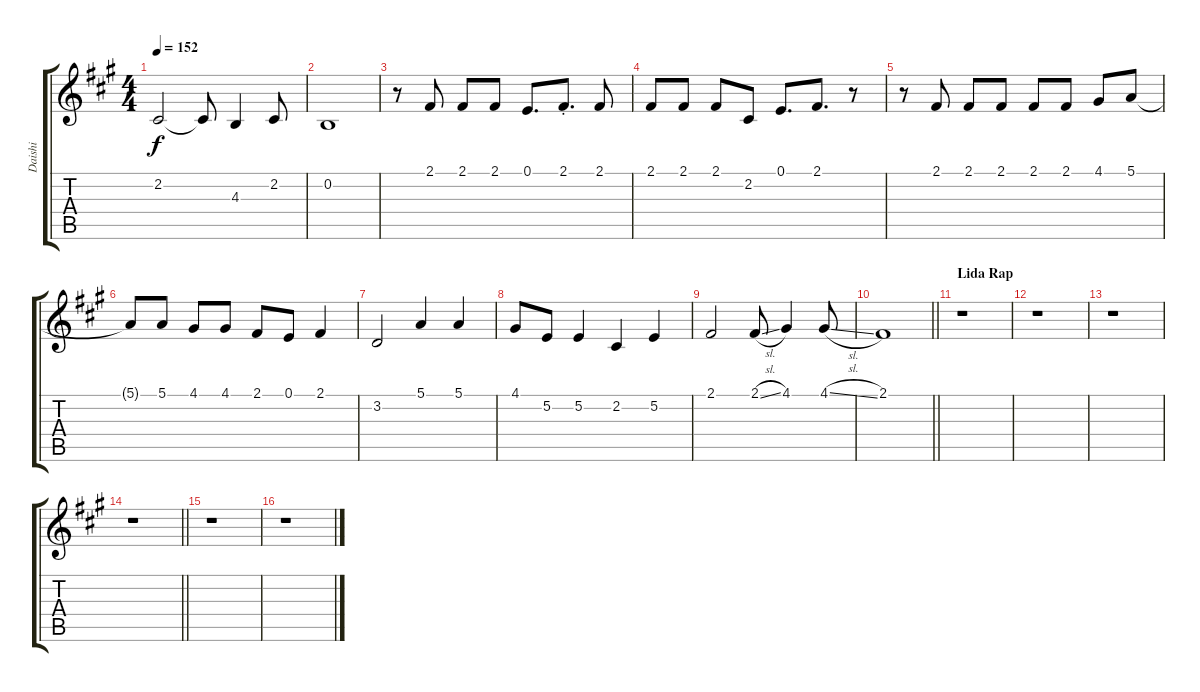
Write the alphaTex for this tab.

\track ("Daishi" "Daishi") {instrument altosax}
\staff {score tabs}
\tuning (E4 B3 G3 D3 A2 E2) {hide}
\ts (4 4)
\tempo 152
\clef g2
\ks f#minor
2.2.2{dy f} 2.2{t}.8 4.3.4 2.2.8 |
0.2.1 |
r.8 2.1.8 2.1.8 2.1.8 0.1.8{d} 2.1{st}.8{d} 2.1.8 |
2.1.8 2.1.8 2.1.8 2.2.8 0.1.8{d} 2.1.8{d} r.8 |
r.8 2.1.8 2.1.8 2.1.8 2.1.8 2.1.8 4.1.8 5.1.8 |
5.1{t}.8 5.1.8 4.1.8 4.1.8 2.1.8 0.1.8 2.1.4 |
3.2.2 5.1.4 5.1.4 |
4.1.8 5.2.8 5.2.4 2.2.4 5.2.4 |
2.1.2 2.1{sl}.8 4.1.4 4.1{sl}.8 |
\barLineRight lightlight
2.1.1 |
\section ("" "Lida Rap")
r.1 |
r.1 |
r.1 |
\barLineRight lightlight
r.1 |
r.1 |
r.1
